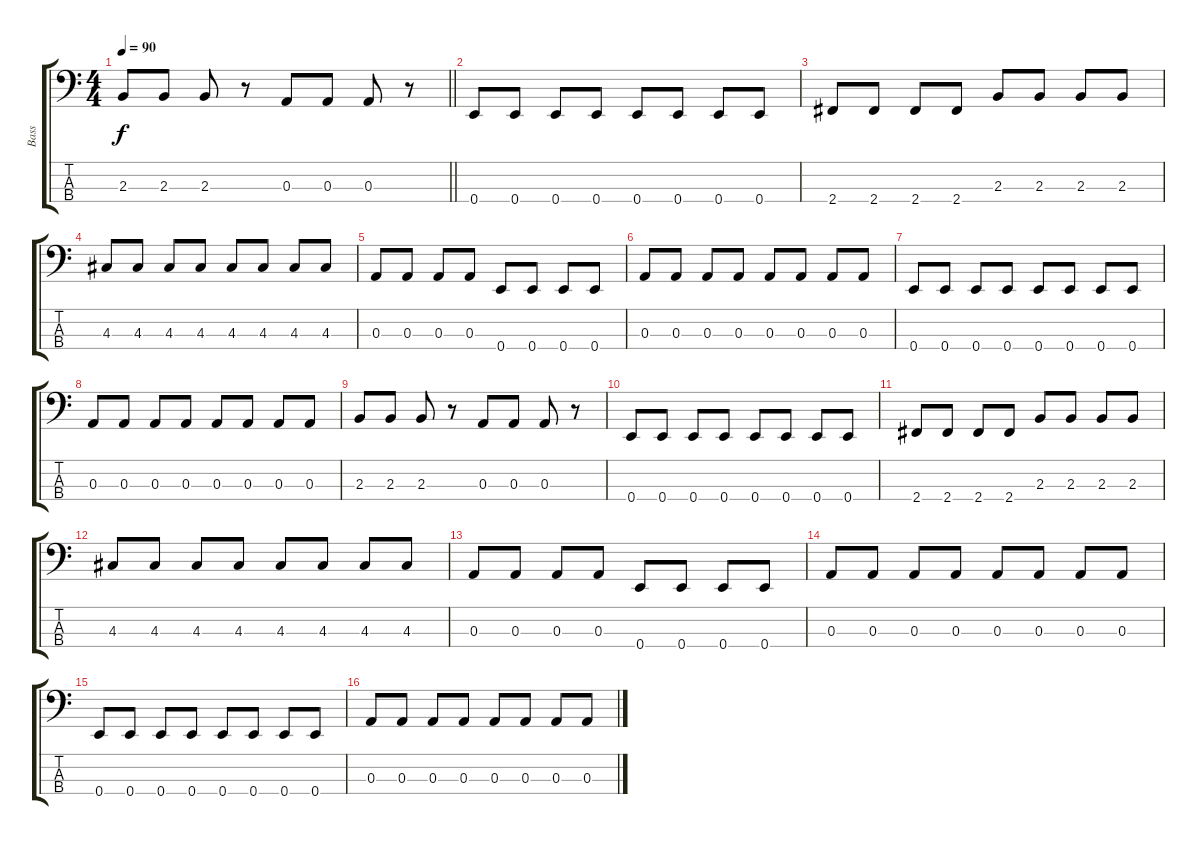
\track ("Bass" "Bass") {instrument electricbassfinger}
\staff {score tabs}
\tuning (G2 D2 A1 E1) {hide}
\ts (4 4)
\tempo 90
\clef f4
\barLineRight lightlight
\ks c
2.3.8{dy f} 2.3.8 2.3.8 r.8 0.3.8 0.3.8 0.3.8 r.8 |
0.4.8 0.4.8 0.4.8 0.4.8 0.4.8 0.4.8 0.4.8 0.4.8 |
2.4.8 2.4.8 2.4.8 2.4.8 2.3.8 2.3.8 2.3.8 2.3.8 |
4.3.8 4.3.8 4.3.8 4.3.8 4.3.8 4.3.8 4.3.8 4.3.8 |
0.3.8 0.3.8 0.3.8 0.3.8 0.4.8 0.4.8 0.4.8 0.4.8 |
0.3.8 0.3.8 0.3.8 0.3.8 0.3.8 0.3.8 0.3.8 0.3.8 |
0.4.8 0.4.8 0.4.8 0.4.8 0.4.8 0.4.8 0.4.8 0.4.8 |
0.3.8 0.3.8 0.3.8 0.3.8 0.3.8 0.3.8 0.3.8 0.3.8 |
2.3.8 2.3.8 2.3.8 r.8 0.3.8 0.3.8 0.3.8 r.8 |
0.4.8 0.4.8 0.4.8 0.4.8 0.4.8 0.4.8 0.4.8 0.4.8 |
2.4.8 2.4.8 2.4.8 2.4.8 2.3.8 2.3.8 2.3.8 2.3.8 |
4.3.8 4.3.8 4.3.8 4.3.8 4.3.8 4.3.8 4.3.8 4.3.8 |
0.3.8 0.3.8 0.3.8 0.3.8 0.4.8 0.4.8 0.4.8 0.4.8 |
0.3.8 0.3.8 0.3.8 0.3.8 0.3.8 0.3.8 0.3.8 0.3.8 |
0.4.8 0.4.8 0.4.8 0.4.8 0.4.8 0.4.8 0.4.8 0.4.8 |
0.3.8 0.3.8 0.3.8 0.3.8 0.3.8 0.3.8 0.3.8 0.3.8
